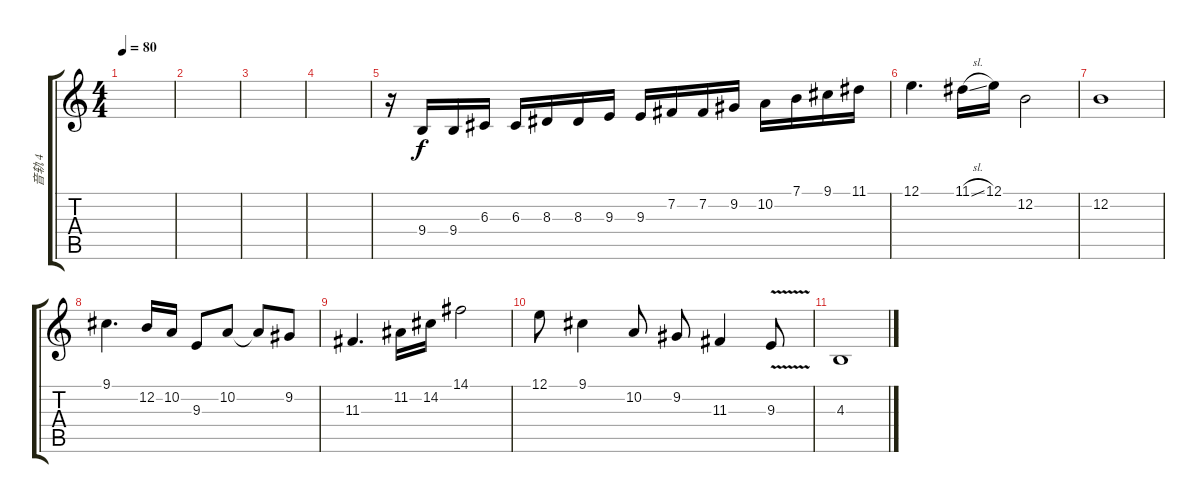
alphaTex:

\track ("音轨 4" "音轨 4") {instrument stringensemble1}
\staff {score tabs}
\tuning (E4 B3 G3 D3 A2 E2) {hide}
\ts (4 4)
\tempo 80
\clef g2
\ks c
|
|
|
|
r.16 9.4.16 9.4.16 6.3.16 6.3.16 8.3.16 8.3.16 9.3.16 9.3.16 7.2.16 7.2.16 9.2.16 10.2.16 7.1.16 9.1.16 11.1.16 |
12.1.4{d} 11.1{sl}.16 12.1.16 12.2.2 |
12.2.1 |
9.1.4{d} 12.2.16 10.2.16 9.3.8 10.2.8 10.2{t}.8 9.2.8 |
11.3.4{d} 11.2.16 14.2.16 14.1.2 |
12.1.8 9.1.4 10.2.8 9.2.8 11.3.4 9.3{v}.8 |
4.3.1
